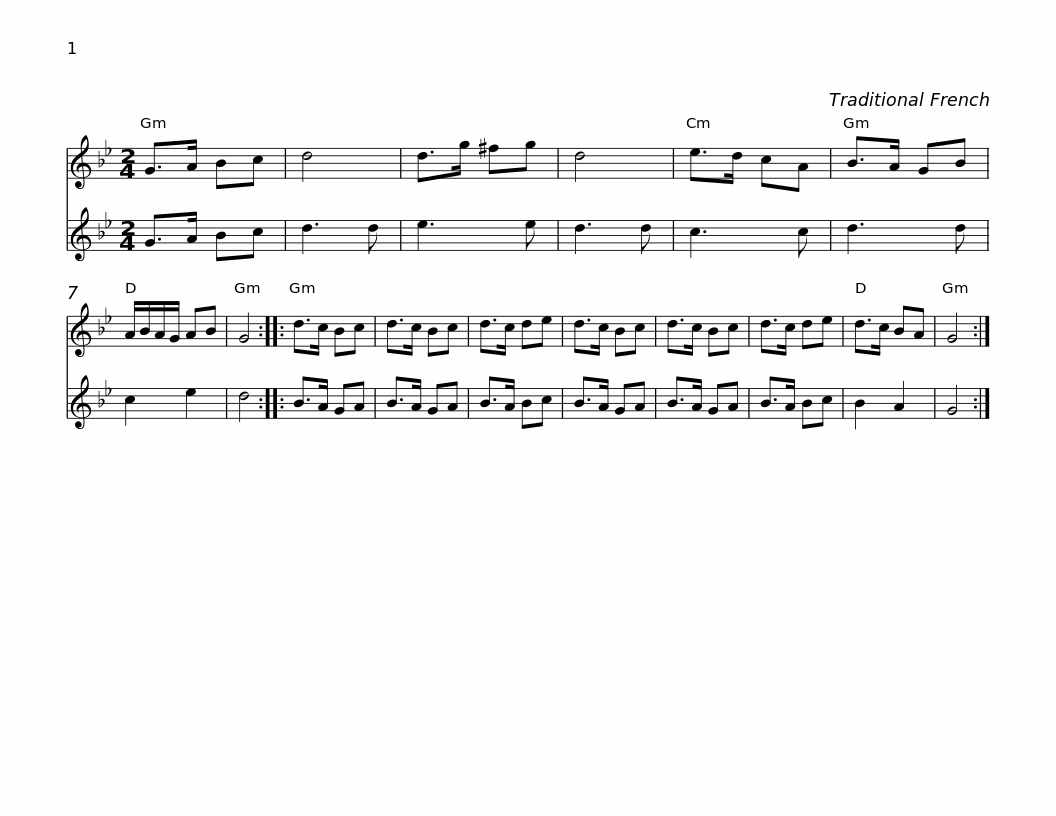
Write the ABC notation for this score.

X:1
%%score 1 2
L:1/8
M:2/4
I:linebreak $
K:Gmin
V:1 treble
V:2 treble
V:1
 G>A Bc | d4 | d>g ^fg | d4 | e>d cA | %5
 B>A GB | A/B/A/G/ AB | G4 ::$ d>c Bc | d>c Bc | %10
 d>c de | d>c Bc | d>c Bc | d>c de | d>c BA | %15
 G4 :| %16
V:2
 G>A Bc | d3 d | e3 e | d3 d | c3 c | %5
 d3 d | c2 e2 | d4 ::$ B>A GA | B>A GA | %10
 B>A Bc | B>A GA | B>A GA | B>A Bc | B2 A2 | %15
 G4 :| %16
